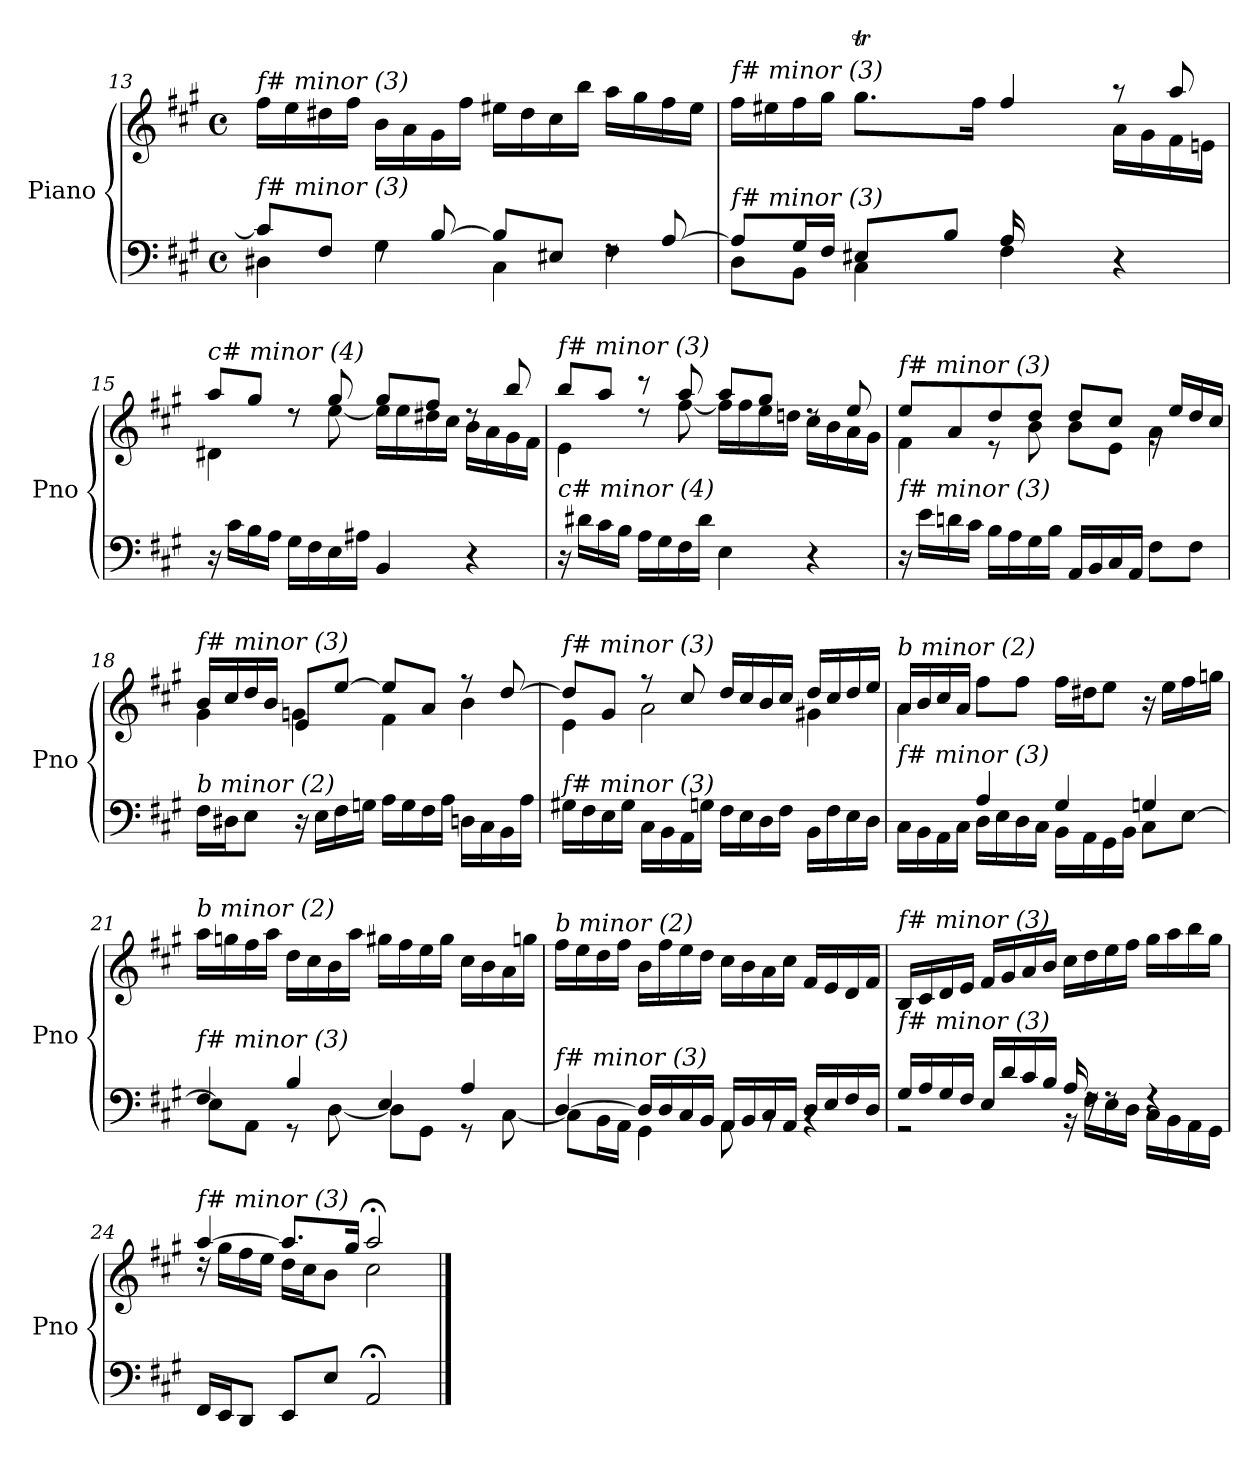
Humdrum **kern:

**kern	**kern
*part1	*part1
*staff2	*staff1
*I"Piano	*
*I'Pno	*
!!LO:LB:g=z
*clefF4	*clefG2
*k[f#c#g#]	*k[f#c#g#]
*M4/4	*M4/4
*met(c)	*met(c)
=13	=13
*^	*
!	!	!LO:TX:i:t=f# minor (3)
!LO:TX:i:t=f# minor (3)	!	!
8c#/L]	4D#X\	16ff#\LL
.	.	16ee\
8F#/J	.	16dd#X\
.	.	16ff#\JJ
8rF	4G#\	16b\LL
.	.	16a\
[8B/	.	16g#\
.	.	16ff#\JJ
8B/L]	4C#\	16ee#X\LL
.	.	16dd#\
8E#X/J	.	16cc#\
.	.	16bb\JJ
8rF	4F#\	16aa\LL
.	.	16gg#\
[8A/	.	16ff#\
.	.	16ee#\JJ
=14	=14	=14
*^	*	*^
*	*	*^	*	*^
*	*	*	*	*	*	*^
!	!	!	!	!LO:TX:i:t=f# minor (3)	!	!	!
!LO:TX:i:t=f# minor (3)	!	!	!	!	!	!	!
2ryy	4ryy	8A/L]	8D\L	16ff#\LL	2ryy	4ryy	2ryy
.	.	.	.	16ee#X\	.	.	.
.	.	16G#/L	8BB\J	16ff#\	.	.	.
.	.	16F#/JJ	.	16gg#\JJ	.	.	.
.	8.ryy	8E#X/L	4C#\	8.gg#t\L	.	32aaLLLyy	.
.	.	.	.	.	.	32gg#yy	.
.	.	.	.	.	.	32aaJyy	.
.	.	.	.	.	.	16.gg#JJyy	.
.	.	8B/J	.	.	.	.	.
.	2ryy	.	.	16ff#\Jk	.	2ryy	.
16A/LL	.	4F#\	2ryy	4ff#/	16ryy	.	2ryy
4..ryy	.	.	.	.	16dd\	.	.
.	.	.	.	.	16cc#\	.	.
.	.	.	.	.	16b\JJ	.	.
.	.	4r	.	8r	16a\LL	.	.
.	.	.	.	.	16g#\	.	.
.	.	.	.	8aa/	16f#\	.	.
.	16ryy	.	.	.	16en\JJ	16ryy	.
*	*v	*v	*v	*	*	*	*
*	*	*	*	*v	*v
!!LO:LB:g=z
=15	=15	=15	=15	=15
!	!	!LO:TX:i:t=c# minor (4)	!	!
!LO:TX:i:t=f# minor (3)	!	!	!	!
*v	*v	*	*	*
*	*	*v	*v
16r	8aa/L	4d#X\
16c#\LL	.	.
16B\	8gg#/J	.
16A\JJ	.	.
16G#\LL	8rdd	8rdd
16F#\	.	.
16E\	8gg#/	[8ee\
16A#X\JJ	.	.
4BB/	8gg#/L	16ee\LL]
.	.	16ee\
.	8ff#/J	16dd#X\
.	.	16cc#\JJ
4r	8rdd	16b\LL
.	.	16a\
.	8bb/	16g#\
.	.	16f#\JJ
=16	=16	=16
!	!LO:TX:i:t=f# minor (3)	!
!LO:TX:i:t=c# minor (4)	!	!
16r	8bb/L	4e\
16d#X\LL	.	.
16c#\	8aa/J	.
16B\JJ	.	.
16A\LL	8r	8rdd
16G#\	.	.
16F#\	8aa/	[8ff#\
16d#\JJ	.	.
4E\	8aa/L	16ff#\LL]
.	.	16ff#\
.	8gg#/J	16ee\
.	.	16ddn\JJ
4r	8rdd	16cc#\LL
.	.	16b\
.	8ee/	16a\
.	.	16g#\JJ
!!LO:LB:g=z	!!
=17	=17	=17
!	!LO:TX:i:t=f# minor (3)	!
!LO:TX:i:t=f# minor (3)	!	!
16r	8ee/L	4f#\
16e\LL	.	.
16dn\	8a/	.
16c#\JJ	.	.
16B\LL	8dd/	8r
16A\	.	.
16G#\	8dd/J	8b\
16B\JJ	.	.
16AA/LL	8dd/L	8b\L
16BB/	.	.
16C#/	8cc#/J	8e\J
16AA/JJ	.	.
8F#\L	16rg	4a\
.	16ee/LL	.
8F#\J	16dd/	.
.	16cc#/JJ	.
=18	=18	=18
!	!LO:TX:i:t=f# minor (3)	!
!LO:TX:i:t=b minor (2)	!	!
16F#\LL	16b/LL	4g#\
16D#X\J	16cc#/	.
8E\J	16dd/	.
.	16b/JJ	.
16r	8e/L	4gn\
16E\LL	.	.
16F#\	[8ee/J	.
16Gn\JJ	.	.
16A\LL	8ee/L]	4f#\
16G\	.	.
16F#\	8a/J	.
16A\JJ	.	.
16Dn\LL	8r	4b\
16C#\	.	.
16BB\	[8dd/	.
16A\JJ	.	.
!!LO:LB:g=z	!!
=19	=19	=19
!	!LO:TX:i:t=f# minor (3)	!
!LO:TX:i:t=f# minor (3)	!	!
16G#X\LL	8dd/L]	4e\
16F#\	.	.
16E\	8g#/J	.
16G#\JJ	.	.
16C#\LL	8r	2a\
16BB\	.	.
16AA\	8cc#/	.
16Gn\JJ	.	.
16F#\LL	16dd/LL	.
16E\	16cc#/	.
16D\	16b/	.
16F#\JJ	16cc#/JJ	.
16BB\LL	16dd/LL	4g#X\
16F#\	16cc#/	.
16E\	16dd/	.
16D\JJ	16ee/JJ	.
!!LO:PB:g=z
=20	=20	=20
*^	*	*^
*	*^	*	*	*
!	!	!	!LO:TX:i:t=b minor (2)	!	!
!LO:TX:i:t=f# minor (3)	!	!	!	!	!
4ryy	16C#\LL	4ryy	16a/LL	4a\	4ryy
.	16BB\	.	16b/	.	.
.	16AA\	.	16cc#/	.	.
.	16C#\JJ	.	16a/JJ	.	.
2.ryy	4A/	16D\LL	8ff#\L	2.ryy	2.ryy
.	.	16E\	.	.	.
.	.	16D\	8ff#\J	.	.
.	.	16C#\JJ	.	.	.
.	4G#/	16BB\LL	16ff#\LL	.	.
.	.	16AA\	16dd#X\J	.	.
.	.	16GG#\	8ee\J	.	.
.	.	16BB\JJ	.	.	.
.	4Gn/	8C#\L	16r	.	.
.	.	.	16ee\LL	.	.
.	.	[8E\J	16ff#\	.	.
.	.	.	16ggn\JJ	.	.
*	*v	*v	*	*	*
*	*	*v	*v	*v
=21	=21	=21
!	!	!LO:TX:i:t=b minor (2)
!LO:TX:i:t=f# minor (3)	!	!
4F#/	8E\L]	16aa\LL
.	.	16ggn\
.	8AA\J	16ff#\
.	.	16aa\JJ
4B/	8r	16dd\LL
.	.	16cc#\
.	[8D\	16b\
.	.	16aa\JJ
4E/	8D\L]	16gg#X\LL
.	.	16ff#\
.	8GG#\J	16ee\
.	.	16gg#\JJ
4A/	8r	16cc#\LL
.	.	16b\
.	[8C#\	16a\
.	.	16ggn\JJ
!!LO:PB:g=z
=22	=22	=22
!	!	!LO:TX:i:t=b minor (2)
!LO:TX:i:t=f# minor (3)	!	!
[4D/	8C#\L]	16ff#\LL
.	.	16ee\
.	16BB\L	16dd\
.	16AA\JJ	16ff#\JJ
16D/LL]	4GG#\	16b\LL
16D/	.	16ff#\
16C#/	.	16ee\
16BB/JJ	.	16dd\JJ
16AA/LL	8AA\	16cc#\LL
16BB/	.	16b\
16C#/	8rBB	16a\
16AA/JJ	.	16cc#\JJ
16D/LL	4rBB	16f#/LL
16E/	.	16e/
16F#/	.	16d/
16D/JJ	.	16f#/JJ
=23	=23	=23
!	!	!LO:TX:i:t=f# minor (3)
!LO:TX:i:t=f# minor (3)	!	!
16G#/LL	2r	16B/LL
16A/	.	16c#/
16G#/	.	16d/
16F#/JJ	.	16e/JJ
16E/LL	.	16f#/LL
16d/	.	16g#/
16c#/	.	16a/
16B/JJ	.	16b/JJ
16A/	16r	16cc#\LL
16rF	16F#\LL	16dd\
8rF	16E\	16ee\
.	16D\JJ	16ff#\JJ
4rF	16C#\LL	16gg#\LL
.	16BB\	16aa\
.	16AA\	16bb\
.	16GG#\JJ	16gg#\JJ
!!LO:LB:g=z
=24	=24	=24
*	*	*^
!	!	!LO:TX:i:t=f# minor (3)	!
!LO:TX:i:t=f# minor (3)	!	!	!
*v	*v	*	*
16FF#/LL	[4aa/	16rdd
16EE/J	.	16gg#\LL
8DD/J	.	16ff#\
.	.	16ee\JJ
8EE/L	8.aa/L]	16dd\LL
.	.	16cc#\J
8E/J	.	8b\J
.	16gg#/Jk	.
2AA;/	2aa;</	2cc#\
*	*v	*v
==	==
*-	*-
